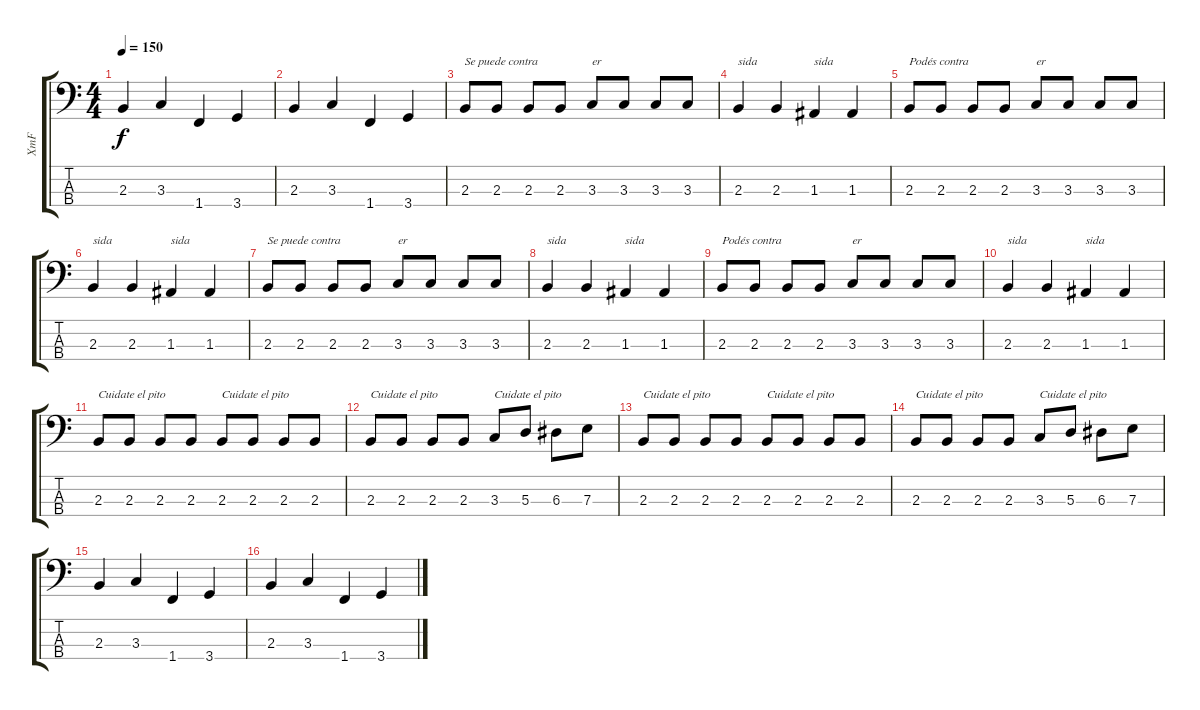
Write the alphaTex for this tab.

\track ("XmF" "XmF") {instrument electricbasspick}
\staff {score tabs}
\tuning (G2 D2 A1 E1) {hide}
\ts (4 4)
\tempo 150
\clef f4
\ks c
2.3.4{dy f} 3.3.4 1.4.4 3.4.4 |
2.3.4 3.3.4 1.4.4 3.4.4 |
2.3.8{txt "Se puede contra"} 2.3.8 2.3.8 2.3.8 3.3.8{txt "er"} 3.3.8 3.3.8 3.3.8 |
2.3.4{txt "sida"} 2.3.4 1.3.4{txt "sida"} 1.3.4 |
2.3.8{txt "Podés contra"} 2.3.8 2.3.8 2.3.8 3.3.8{txt "er"} 3.3.8 3.3.8 3.3.8 |
2.3.4{txt "sida"} 2.3.4 1.3.4{txt "sida"} 1.3.4 |
2.3.8{txt "Se puede contra"} 2.3.8 2.3.8 2.3.8 3.3.8{txt "er"} 3.3.8 3.3.8 3.3.8 |
2.3.4{txt "sida"} 2.3.4 1.3.4{txt "sida"} 1.3.4 |
2.3.8{txt "Podés contra"} 2.3.8 2.3.8 2.3.8 3.3.8{txt "er"} 3.3.8 3.3.8 3.3.8 |
2.3.4{txt "sida"} 2.3.4 1.3.4{txt "sida"} 1.3.4 |
2.3.8{txt "Cuidate el pito"} 2.3.8 2.3.8 2.3.8 2.3.8{txt "Cuidate el pito"} 2.3.8 2.3.8 2.3.8 |
2.3.8{txt "Cuidate el pito"} 2.3.8 2.3.8 2.3.8 3.3.8{txt "Cuidate el pito"} 5.3.8 6.3.8 7.3.8 |
2.3.8{txt "Cuidate el pito"} 2.3.8 2.3.8 2.3.8 2.3.8{txt "Cuidate el pito"} 2.3.8 2.3.8 2.3.8 |
2.3.8{txt "Cuidate el pito"} 2.3.8 2.3.8 2.3.8 3.3.8{txt "Cuidate el pito"} 5.3.8 6.3.8 7.3.8 |
2.3.4 3.3.4 1.4.4 3.4.4 |
2.3.4 3.3.4 1.4.4 3.4.4
